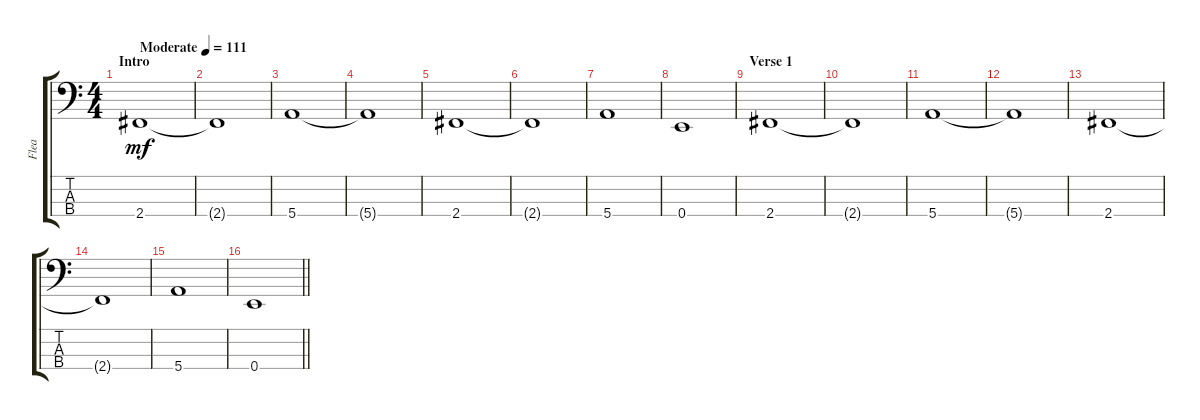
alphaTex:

\track ("Flea" "Flea") {instrument electricbassfinger}
\staff {score tabs}
\tuning (G2 D2 A1 E1) {hide}
\ts (4 4)
\section ("" "Intro")
\tempo (111 "Moderate")
\clef f4
\ks c
2.4.1{dy mf instrument electricbassfinger} |
2.4{t}.1 |
5.4.1 |
5.4{t}.1 |
2.4.1 |
2.4{t}.1 |
5.4.1 |
0.4.1 |
\section ("" "Verse 1")
2.4.1 |
2.4{t}.1 |
5.4.1 |
5.4{t}.1 |
2.4.1 |
2.4{t}.1 |
5.4.1 |
\barLineRight lightlight
0.4.1
